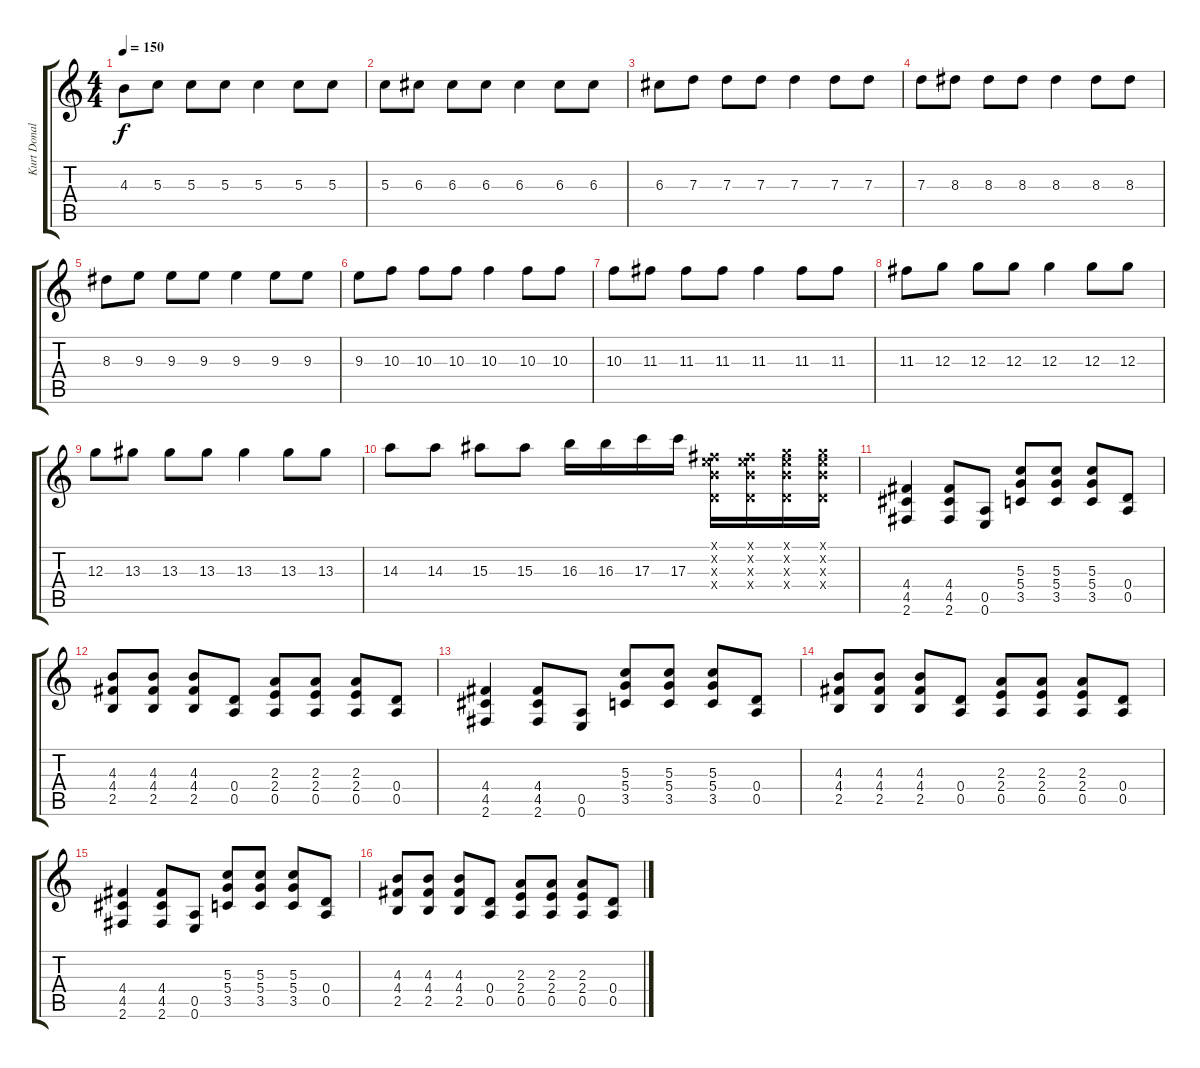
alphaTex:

\track ("Kurt Donald Cobain (Guitar)" "Kurt Donal") {instrument electricguitarclean}
\staff {score tabs}
\tuning (E4 B3 G3 D3 A2 E2) {hide}
\ts (4 4)
\tempo 150
\clef g2
\ks c
4.3.8{dy f} 5.3.8 5.3.8 5.3.8 5.3.4 5.3.8 5.3.8 |
5.3.8 6.3.8 6.3.8 6.3.8 6.3.4 6.3.8 6.3.8 |
6.3.8 7.3.8 7.3.8 7.3.8 7.3.4 7.3.8 7.3.8 |
7.3.8 8.3.8 8.3.8 8.3.8 8.3.4 8.3.8 8.3.8 |
8.3.8 9.3.8 9.3.8 9.3.8 9.3.4 9.3.8 9.3.8 |
9.3.8 10.3.8 10.3.8 10.3.8 10.3.4 10.3.8 10.3.8 |
10.3.8 11.3.8 11.3.8 11.3.8 11.3.4 11.3.8 11.3.8 |
11.3.8 12.3.8 12.3.8 12.3.8 12.3.4 12.3.8 12.3.8 |
12.3.8 13.3.8 13.3.8 13.3.8 13.3.4 13.3.8 13.3.8 |
14.3.8 14.3.8 15.3.8 15.3.8 16.3.16 16.3.16 17.3.16 17.3.16 (0.1{x} 0.2{x} 11.3{x} 0.4{x}).16 (0.1{x} 0.2{x} 11.3{x} 0.4{x}).16 (0.1{x} 0.2{x} 12.3{x} 0.4{x}).16 (0.1{x} 0.2{x} 12.3{x} 0.4{x}).16 |
(4.4 4.5 2.6).4 (4.4 4.5 2.6).8 (0.5 0.6).8 (5.3 5.4 3.5).8 (5.3 5.4 3.5).8 (5.3 5.4 3.5).8 (0.4 0.5).8 |
(4.3 4.4 2.5).8 (4.3 4.4 2.5).8 (4.3 4.4 2.5).8 (0.4 0.5).8 (2.3 2.4 0.5).8 (2.3 2.4 0.5).8 (2.3 2.4 0.5).8 (0.4 0.5).8 |
(4.4 4.5 2.6).4 (4.4 4.5 2.6).8 (0.5 0.6).8 (5.3 5.4 3.5).8 (5.3 5.4 3.5).8 (5.3 5.4 3.5).8 (0.4 0.5).8 |
(4.3 4.4 2.5).8 (4.3 4.4 2.5).8 (4.3 4.4 2.5).8 (0.4 0.5).8 (2.3 2.4 0.5).8 (2.3 2.4 0.5).8 (2.3 2.4 0.5).8 (0.4 0.5).8 |
(4.4 4.5 2.6).4 (4.4 4.5 2.6).8 (0.5 0.6).8 (5.3 5.4 3.5).8 (5.3 5.4 3.5).8 (5.3 5.4 3.5).8 (0.4 0.5).8 |
(4.3 4.4 2.5).8 (4.3 4.4 2.5).8 (4.3 4.4 2.5).8 (0.4 0.5).8 (2.3 2.4 0.5).8 (2.3 2.4 0.5).8 (2.3 2.4 0.5).8 (0.4 0.5).8
